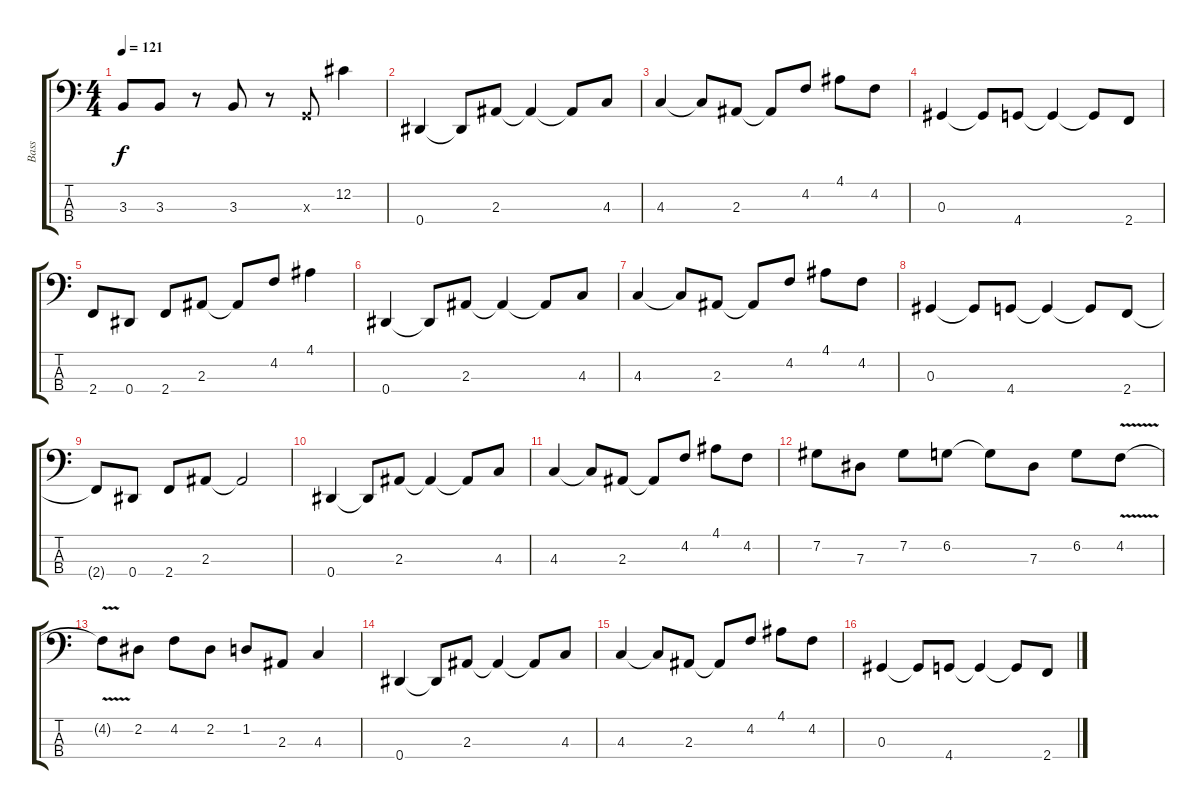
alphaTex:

\track ("Bass" "Bass") {instrument electricbasspick}
\staff {score tabs}
\tuning (Gb2 Db2 Ab1 Eb1) {hide}
\ts (4 4)
\tempo 121
\clef f4
\ks c
3.3.8{dy f} 3.3.8 r.8 3.3.8 r.8 -1.3{x}.8 12.2.4 |
0.4.4 0.4{t}.8 2.3.8 2.3{t}.4 2.3{t}.8 4.3.8 |
4.3.4 4.3{t}.8 2.3.8 2.3{t}.8 4.2.8 4.1.8 4.2.8 |
0.3.4 0.3{t}.8 4.4.8 4.4{t}.4 4.4{t}.8 2.4.8 |
2.4.8 0.4.8 2.4.8 2.3.8 2.3{t}.8 4.2.8 4.1.4 |
0.4.4 0.4{t}.8 2.3.8 2.3{t}.4 2.3{t}.8 4.3.8 |
4.3.4 4.3{t}.8 2.3.8 2.3{t}.8 4.2.8 4.1.8 4.2.8 |
0.3.4 0.3{t}.8 4.4.8 4.4{t}.4 4.4{t}.8 2.4.8 |
2.4{t}.8 0.4.8 2.4.8 2.3.8 2.3{t}.2 |
0.4.4 0.4{t}.8 2.3.8 2.3{t}.4 2.3{t}.8 4.3.8 |
4.3.4 4.3{t}.8 2.3.8 2.3{t}.8 4.2.8 4.1.8 4.2.8 |
7.2.8 7.3.8 7.2.8 6.2.8 6.2{t}.8 7.3.8 6.2.8 4.2{v}.8 |
4.2{t}.8 2.2.8 4.2.8 2.2.8 1.2.8 2.3.8 4.3.4 |
0.4.4 0.4{t}.8 2.3.8 2.3{t}.4 2.3{t}.8 4.3.8 |
4.3.4 4.3{t}.8 2.3.8 2.3{t}.8 4.2.8 4.1.8 4.2.8 |
0.3.4 0.3{t}.8 4.4.8 4.4{t}.4 4.4{t}.8 2.4.8
